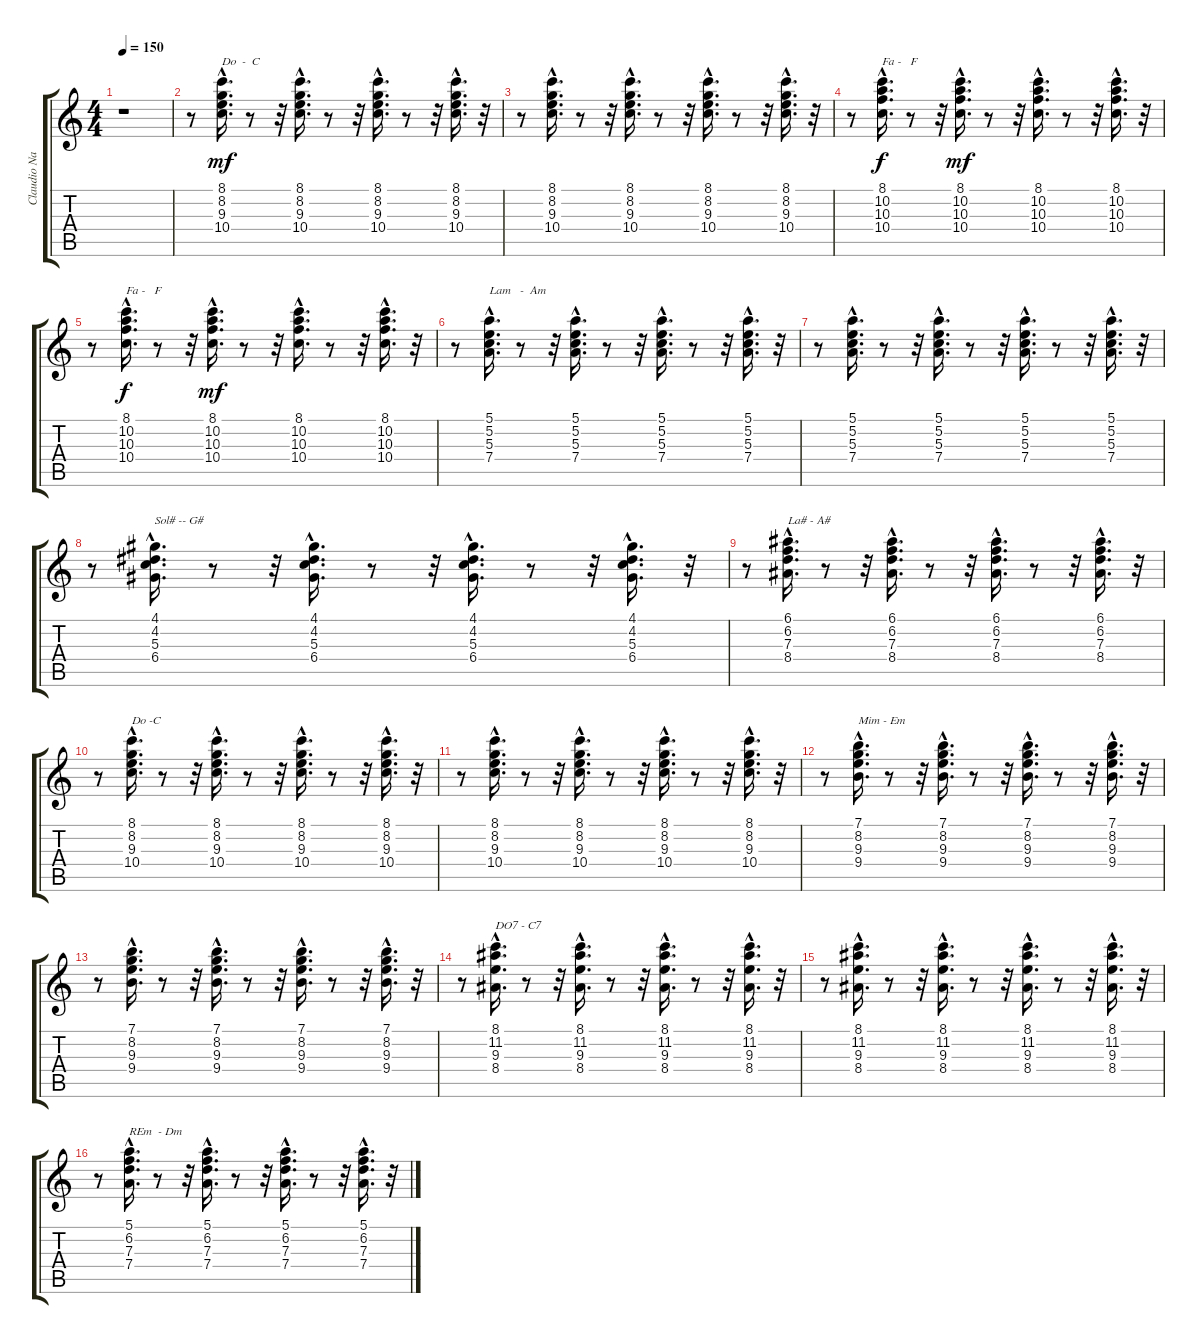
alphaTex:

\track ("Claudio Narea" "Claudio Na") {instrument distortionguitar}
\staff {score tabs}
\tuning (E4 B3 G3 D3 A2 E2) {hide}
\ts (4 4)
\tempo 150
\clef g2
\ks c
r.1{dy mf instrument distortionguitar} |
r.8 (8.1{hac} 8.2{hac} 9.3{hac} 10.4{hac}).16{d txt "Do  -  C"} r.8 r.32 (8.1{hac} 8.2{hac} 9.3{hac} 10.4{hac}).16{d} r.8 r.32 (8.1{hac} 8.2{hac} 9.3{hac} 10.4{hac}).16{d} r.8 r.32 (8.1{hac} 8.2{hac} 9.3{hac} 10.4{hac}).16{d} r.32 |
r.8 (8.1{hac} 8.2{hac} 9.3{hac} 10.4{hac}).16{d} r.8 r.32 (8.1{hac} 8.2{hac} 9.3{hac} 10.4{hac}).16{d} r.8 r.32 (8.1{hac} 8.2{hac} 9.3{hac} 10.4{hac}).16{d} r.8 r.32 (8.1{hac} 8.2{hac} 9.3{hac} 10.4{hac}).16{d} r.32 |
r.8 (8.1{hac} 10.2{hac} 10.3{hac} 10.4{hac}).16{d txt "Fa -   F" dy f} r.8 r.32 (8.1{hac} 10.2{hac} 10.3{hac} 10.4{hac}).16{d dy mf} r.8 r.32 (8.1{hac} 10.2{hac} 10.3{hac} 10.4{hac}).16{d} r.8 r.32 (8.1{hac} 10.2{hac} 10.3{hac} 10.4{hac}).16{d} r.32 |
r.8 (8.1{hac} 10.2{hac} 10.3{hac} 10.4{hac}).16{d txt "Fa -   F" dy f} r.8 r.32 (8.1{hac} 10.2{hac} 10.3{hac} 10.4{hac}).16{d dy mf} r.8 r.32 (8.1{hac} 10.2{hac} 10.3{hac} 10.4{hac}).16{d} r.8 r.32 (8.1{hac} 10.2{hac} 10.3{hac} 10.4{hac}).16{d} r.32 |
r.8 (5.1{hac} 5.2{hac} 5.3{hac} 7.4{hac}).16{d txt "Lam   -  Am"} r.8 r.32 (5.1{hac} 5.2{hac} 5.3{hac} 7.4{hac}).16{d} r.8 r.32 (5.1{hac} 5.2{hac} 5.3{hac} 7.4{hac}).16{d} r.8 r.32 (5.1{hac} 5.2{hac} 5.3{hac} 7.4{hac}).16{d} r.32 |
r.8 (5.1{hac} 5.2{hac} 5.3{hac} 7.4{hac}).16{d} r.8 r.32 (5.1{hac} 5.2{hac} 5.3{hac} 7.4{hac}).16{d} r.8 r.32 (5.1{hac} 5.2{hac} 5.3{hac} 7.4{hac}).16{d} r.8 r.32 (5.1{hac} 5.2{hac} 5.3{hac} 7.4{hac}).16{d} r.32 |
r.8 (4.1{hac} 4.2{hac} 5.3{hac} 6.4{hac}).16{d txt "Sol# -- G#"} r.8 r.32 (4.1{hac} 4.2{hac} 5.3{hac} 6.4{hac}).16{d} r.8 r.32 (4.1{hac} 4.2{hac} 5.3{hac} 6.4{hac}).16{d} r.8 r.32 (4.1{hac} 4.2{hac} 5.3{hac} 6.4{hac}).16{d} r.32 |
r.8 (6.1{hac} 6.2{hac} 7.3{hac} 8.4{hac}).16{d txt "La# - A#"} r.8 r.32 (6.1{hac} 6.2{hac} 7.3{hac} 8.4{hac}).16{d} r.8 r.32 (6.1{hac} 6.2{hac} 7.3{hac} 8.4{hac}).16{d} r.8 r.32 (6.1{hac} 6.2{hac} 7.3{hac} 8.4{hac}).16{d} r.32 |
r.8 (8.1{hac} 8.2{hac} 9.3{hac} 10.4{hac}).16{d txt "Do -C"} r.8 r.32 (8.1{hac} 8.2{hac} 9.3{hac} 10.4{hac}).16{d} r.8 r.32 (8.1{hac} 8.2{hac} 9.3{hac} 10.4{hac}).16{d} r.8 r.32 (8.1{hac} 8.2{hac} 9.3{hac} 10.4{hac}).16{d} r.32 |
r.8 (8.1{hac} 8.2{hac} 9.3{hac} 10.4{hac}).16{d} r.8 r.32 (8.1{hac} 8.2{hac} 9.3{hac} 10.4{hac}).16{d} r.8 r.32 (8.1{hac} 8.2{hac} 9.3{hac} 10.4{hac}).16{d} r.8 r.32 (8.1{hac} 8.2{hac} 9.3{hac} 10.4{hac}).16{d} r.32 |
r.8 (7.1{hac} 8.2{hac} 9.3{hac} 9.4{hac}).16{d txt "Mim - Em"} r.8 r.32 (7.1{hac} 8.2{hac} 9.3{hac} 9.4{hac}).16{d} r.8 r.32 (7.1{hac} 8.2{hac} 9.3{hac} 9.4{hac}).16{d} r.8 r.32 (7.1{hac} 8.2{hac} 9.3{hac} 9.4{hac}).16{d} r.32 |
r.8 (7.1{hac} 8.2{hac} 9.3{hac} 9.4{hac}).16{d} r.8 r.32 (7.1{hac} 8.2{hac} 9.3{hac} 9.4{hac}).16{d} r.8 r.32 (7.1{hac} 8.2{hac} 9.3{hac} 9.4{hac}).16{d} r.8 r.32 (7.1{hac} 8.2{hac} 9.3{hac} 9.4{hac}).16{d} r.32 |
r.8 (8.1{hac} 11.2{hac} 9.3{hac} 8.4{hac}).16{d txt "DO7 - C7"} r.8 r.32 (8.1{hac} 11.2{hac} 9.3{hac} 8.4{hac}).16{d} r.8 r.32 (8.1{hac} 11.2{hac} 9.3{hac} 8.4{hac}).16{d} r.8 r.32 (8.1{hac} 11.2{hac} 9.3{hac} 8.4{hac}).16{d} r.32 |
r.8 (8.1{hac} 11.2{hac} 9.3{hac} 8.4{hac}).16{d} r.8 r.32 (8.1{hac} 11.2{hac} 9.3{hac} 8.4{hac}).16{d} r.8 r.32 (8.1{hac} 11.2{hac} 9.3{hac} 8.4{hac}).16{d} r.8 r.32 (8.1{hac} 11.2{hac} 9.3{hac} 8.4{hac}).16{d} r.32 |
r.8 (5.1{hac} 6.2{hac} 7.3{hac} 7.4{hac}).16{d txt "REm  - Dm"} r.8 r.32 (5.1{hac} 6.2{hac} 7.3{hac} 7.4{hac}).16{d} r.8 r.32 (5.1{hac} 6.2{hac} 7.3{hac} 7.4{hac}).16{d} r.8 r.32 (5.1{hac} 6.2{hac} 7.3{hac} 7.4{hac}).16{d} r.32
